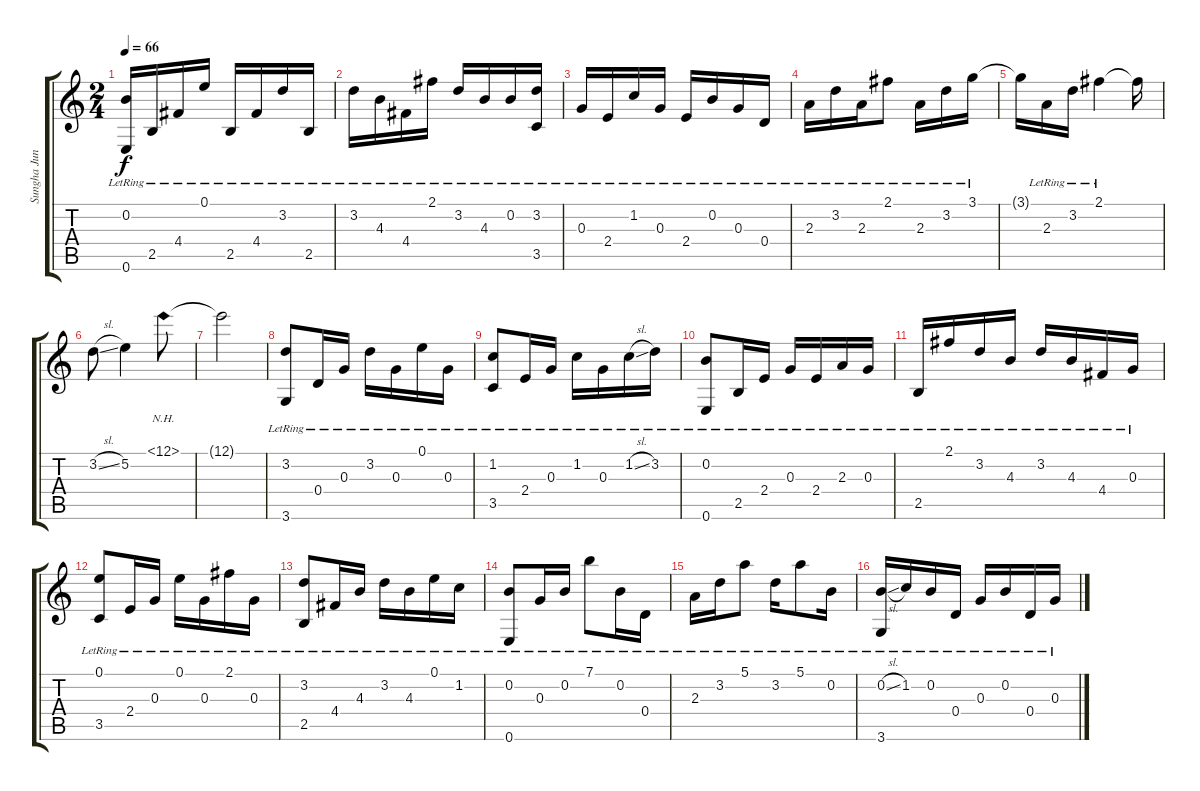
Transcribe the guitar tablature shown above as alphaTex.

\track ("Sungha Jung" "Sungha Jun") {instrument acousticguitarsteel}
\staff {score tabs}
\tuning (E4 B3 G3 D3 A2 E2) {hide}
\ts (2 4)
\tempo 66
\clef g2
\ks c
(0.2{lr} 0.6{lr}).16{dy f} 2.5{lr}.16 4.4{lr}.16 0.1{lr}.16 2.5{lr}.16 4.4{lr}.16 3.2{lr}.16 2.5{lr}.16 |
3.2{lr}.16 4.3{lr}.16 4.4{lr}.16 2.1{lr}.16 3.2{lr}.16 4.3{lr}.16 0.2{lr}.16 (3.2{lr} 3.5{lr}).16 |
0.3{lr}.16 2.4{lr}.16 1.2{lr}.16 0.3{lr}.16 2.4{lr}.16 0.2{lr}.16 0.3{lr}.16 0.4{lr}.16 |
2.3{lr}.16 3.2{lr}.16 2.3{lr}.16 2.1{lr}.8 2.3{lr}.16 3.2{lr}.16 3.1{lr}.16 |
3.1{t}.16 2.3{lr}.16 3.2{lr}.16 2.1{lr}.4 2.1{t}.16 |
3.2{sl}.8 5.2.4 12.1{nh}.8 |
12.1{t}.2 |
(3.2{lr} 3.6{lr}).8 0.4{lr}.16 0.3{lr}.16 3.2{lr}.16 0.3{lr}.16 0.1{lr}.16 0.3{lr}.16 |
(1.2{lr} 3.5{lr}).8 2.4{lr}.16 0.3{lr}.16 1.2{lr}.16 0.3{lr}.16 1.2{sl lr}.16 3.2{lr}.16 |
(0.2{lr} 0.6{lr}).8 2.5{lr}.16 2.4{lr}.16 0.3{lr}.16 2.4{lr}.16 2.3{lr}.16 0.3{lr}.16 |
2.5{lr}.16 2.1{lr}.16 3.2{lr}.16 4.3{lr}.16 3.2{lr}.16 4.3{lr}.16 4.4{lr}.16 0.3{lr}.16 |
(0.1{lr} 3.5{lr}).8 2.4{lr}.16 0.3{lr}.16 0.1{lr}.16 0.3{lr}.16 2.1{lr}.16 0.3{lr}.16 |
(3.2{lr} 2.5{lr}).8 4.4{lr}.16 4.3{lr}.16 3.2{lr}.16 4.3{lr}.16 0.1{lr}.16 1.2{lr}.16 |
(0.2{lr} 0.6{lr}).8 0.3{lr}.16 0.2{lr}.16 7.1{lr}.8 0.2{lr}.16 0.4{lr}.16 |
2.3{lr}.16 3.2{lr}.16 5.1{lr}.8 3.2{lr}.16 5.1{lr}.8 0.2{lr}.16 |
(0.2{sl lr} 3.6{lr}).16 1.2{lr}.16 0.2{lr}.16 0.4{lr}.16 0.3{lr}.16 0.2{lr}.16 0.4{lr}.16 0.3{lr}.16
